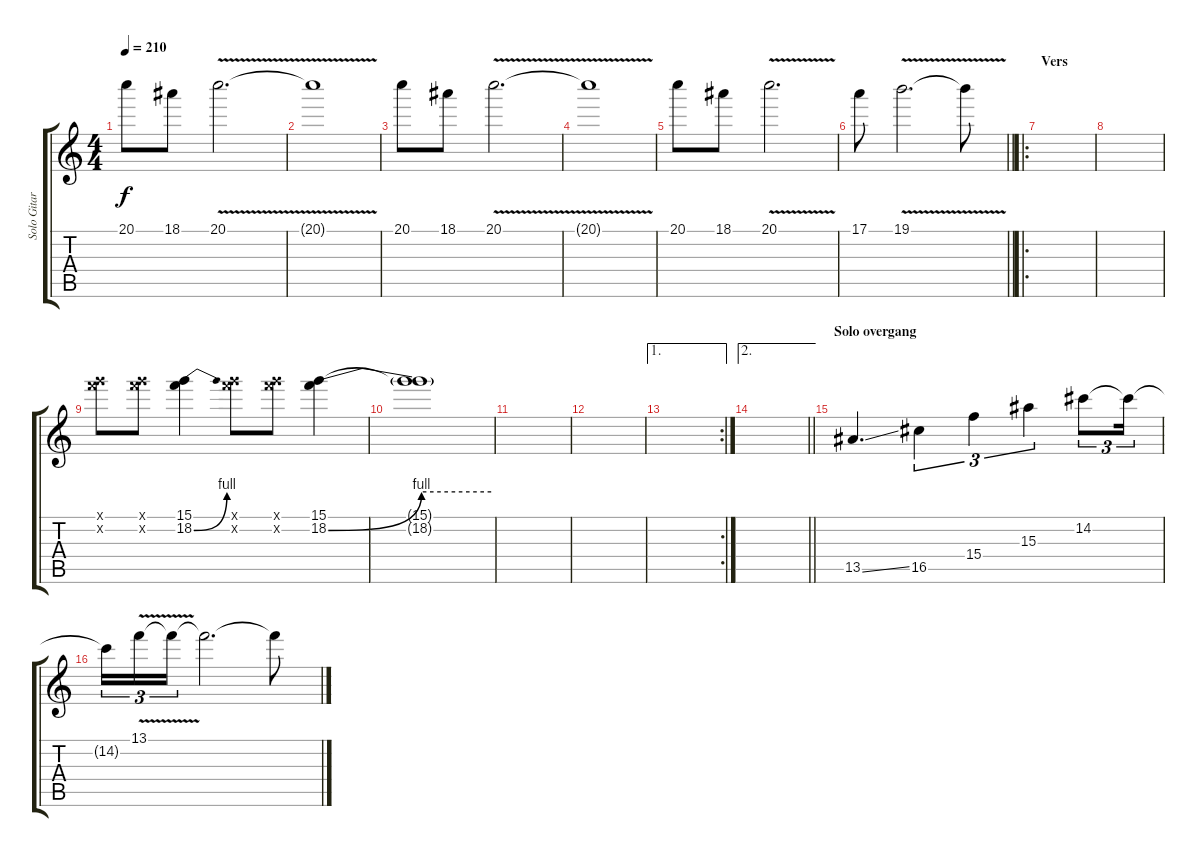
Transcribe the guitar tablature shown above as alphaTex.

\track ("Solo Gitar" "Solo Gitar") {instrument overdrivenguitar}
\staff {score tabs}
\tuning (E4 B3 G3 D3 A2 E2) {hide}
\ts (4 4)
\tempo 210
\clef g2
\ks c
20.1.8{dy f} 18.1.8 20.1{v}.2{d} |
20.1{t}.1 |
20.1.8 18.1.8 20.1{v}.2{d} |
20.1{t}.1 |
20.1.8 18.1.8 20.1{v}.2{d} |
\barLineRight lightlight
17.1.8 19.1{v}.2{d} 19.1{t}.8 |
\ro
\section ("" "Vers")
|
|
(15.1{x} 18.2{x}).8 (15.1{x} 18.2{x}).8 (15.1 18.2{be (bend 0 0 60 4)}).4 (15.1{x} 18.2{x}).8 (15.1{x} 18.2{x}).8 (15.1 18.2{be (bend 0 0 60 4)}).4 |
(15.1{t} 18.2{be (hold 0 4 60 4) t}).1 |
|
|
\ae 1
\rc 2
|
\ae 2
\barLineRight lightlight
|
\section ("" "Solo overgang")
13.5{ss}.4{d} 16.5.4{tu (3 2)} 15.4.4{tu (3 2)} 15.3.4{tu (3 2)} 14.2.8{tu (3 2)} 14.2{t}.16{tu (3 2)} |
14.2{t}.16{tu (3 2)} 13.1{v}.16{tu (3 2)} 13.1{t}.16{tu (3 2)} 13.1{t}.2{d} 13.1{t}.8
